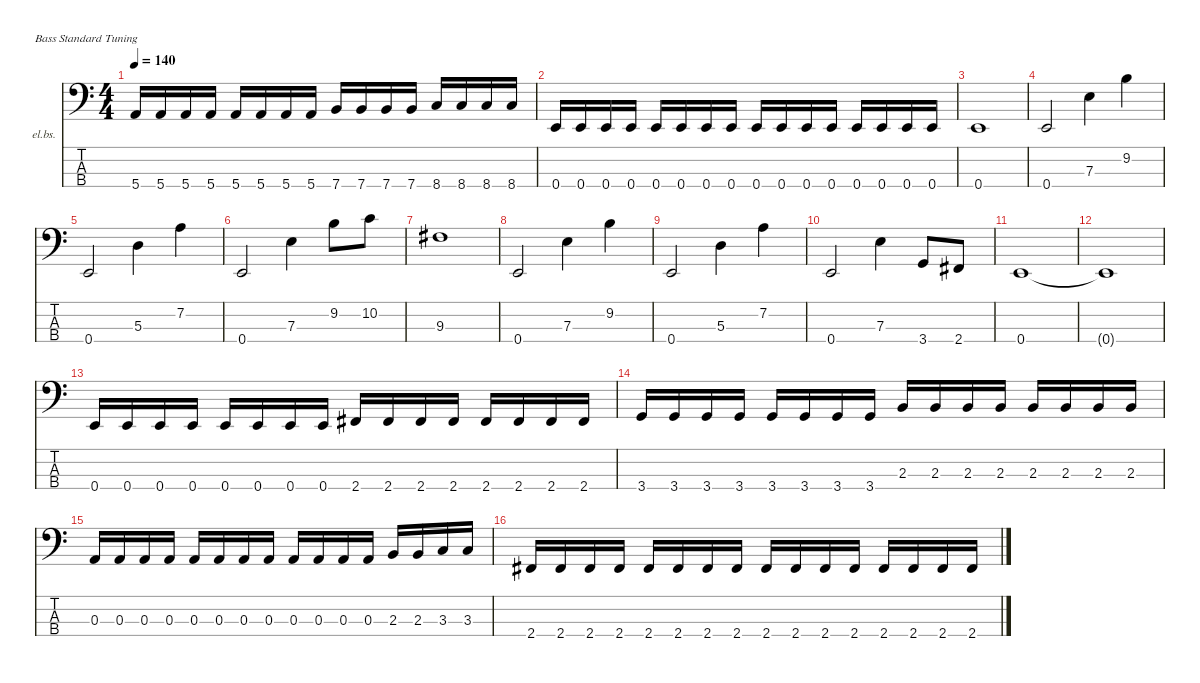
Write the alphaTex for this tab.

\defaultSystemsLayout 4
\hideDynamics
\bracketExtendMode nobrackets
\firstSystemTrackNameOrientation horizontal
\otherSystemsTrackNameOrientation horizontal
\track ("Bass" "el.bs.") {instrument electricbassfinger}
\staff {score tabs}
\tuning (G2 D2 A1 E1)
\ts (4 4)
\tempo 140
\clef f4
\ks c
5.4.16{dy mf} 5.4.16 5.4.16 5.4.16 5.4.16 5.4.16 5.4.16 5.4.16 7.4.16 7.4.16 7.4.16 7.4.16 8.4.16 8.4.16 8.4.16 8.4.16 |
0.4.16 0.4.16 0.4.16 0.4.16 0.4.16 0.4.16 0.4.16 0.4.16 0.4.16 0.4.16 0.4.16 0.4.16 0.4.16 0.4.16 0.4.16 0.4.16 |
0.4.1 |
0.4.2 7.3.4 9.2.4 |
0.4.2 5.3.4 7.2.4 |
0.4.2 7.3.4 9.2.8 10.2.8 |
9.3{acc #}.1 |
0.4.2 7.3.4 9.2.4 |
0.4.2 5.3.4 7.2.4 |
0.4.2 7.3.4 3.4.8 2.4{acc #}.8 |
0.4.1 |
0.4{t}.1 |
0.4.16 0.4.16 0.4.16 0.4.16 0.4.16 0.4.16 0.4.16 0.4.16 2.4{acc #}.16 2.4{acc #}.16 2.4{acc #}.16 2.4{acc #}.16 2.4{acc #}.16 2.4{acc #}.16 2.4{acc #}.16 2.4{acc #}.16 |
3.4.16 3.4.16 3.4.16 3.4.16 3.4.16 3.4.16 3.4.16 3.4.16 2.3.16 2.3.16 2.3.16 2.3.16 2.3.16 2.3.16 2.3.16 2.3.16 |
0.3.16 0.3.16 0.3.16 0.3.16 0.3.16 0.3.16 0.3.16 0.3.16 0.3.16 0.3.16 0.3.16 0.3.16 2.3.16 2.3.16 3.3.16 3.3.16 |
2.4{acc #}.16 2.4{acc #}.16 2.4{acc #}.16 2.4{acc #}.16 2.4{acc #}.16 2.4{acc #}.16 2.4{acc #}.16 2.4{acc #}.16 2.4{acc #}.16 2.4{acc #}.16 2.4{acc #}.16 2.4{acc #}.16 2.4{acc #}.16 2.4{acc #}.16 2.4{acc #}.16 2.4{acc #}.16
